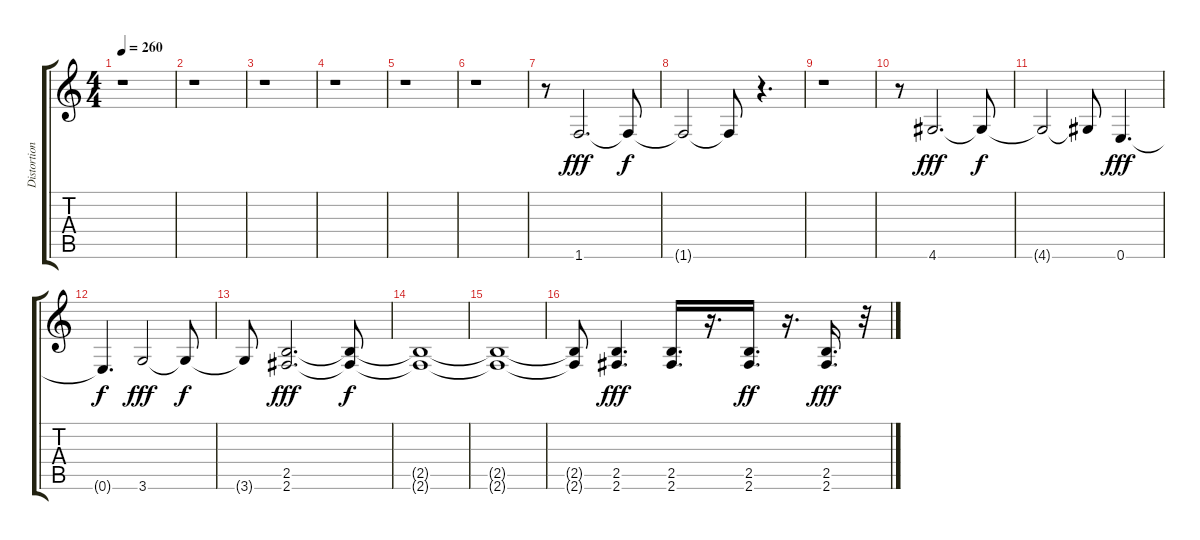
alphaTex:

\track ("Distortion Guitar" "Distortion") {instrument distortionguitar}
\staff {score tabs}
\tuning (E4 B3 G3 D3 A2 E2) {hide}
\ts (4 4)
\tempo 260
\clef g2
\ks c
r.1{dy fff} |
r.1 |
r.1 |
r.1 |
r.1 |
r.1 |
r.8 1.6.2{d} 1.6{t}.8{dy f} |
1.6{t}.2 1.6{t}.8 r.4{d} |
r.1 |
r.8 4.6.2{d dy fff} 4.6{t}.8{dy f} |
4.6{t}.2 4.6{t}.8 0.6.4{d dy fff} |
0.6{t}.4{d dy f} 3.6.2{dy fff} 3.6{t}.8{dy f} |
3.6{t}.8 (2.5 2.6).2{d dy fff} (2.5{t} 2.6{t}).8{dy f} |
(2.5{t} 2.6{t}).1 |
(2.5{t} 2.6{t}).1 |
(2.5{t} 2.6{t}).8 (2.5 2.6).4{d dy fff} (2.5 2.6).16{d} r.16{d} (2.5 2.6).16{d dy ff} r.16{d} (2.5 2.6).16{d dy fff} r.32
